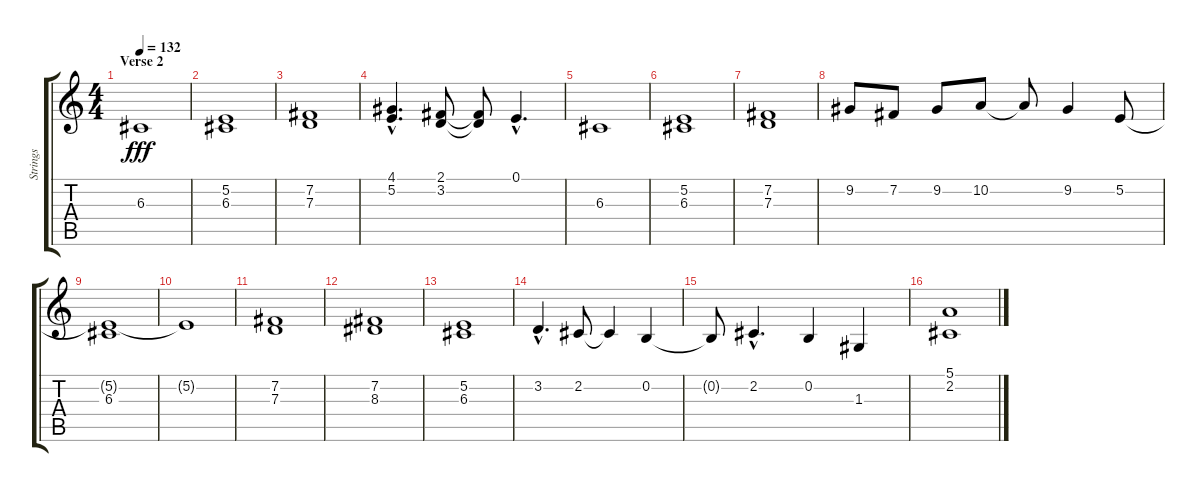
\track ("Strings" "Strings") {instrument synthstrings1}
\staff {score tabs}
\tuning (E4 B3 G3 D3 A2 E2) {hide}
\ts (4 4)
\section ("" "Verse 2")
\tempo 132
\clef g2
\ks c
6.3.1{dy fff} |
(5.2 6.3).1 |
(7.2 7.3).1 |
(4.1{hac} 5.2{hac}).4{d} (2.1 3.2).8 (2.1{t} 3.2{t}).8 0.1{hac}.4{d} |
6.3.1 |
(5.2 6.3).1 |
(7.2 7.3).1 |
9.2.8 7.2.8 9.2.8 10.2.8 10.2{t}.8 9.2.4 5.2.8 |
(5.2{t} 6.3).1 |
5.2{t}.1 |
(7.2 7.3).1 |
(7.2 8.3).1 |
(5.2 6.3).1 |
3.2{hac}.4{d} 2.2.8 2.2{t}.4 0.2.4 |
0.2{t}.8 2.2{hac}.4{d} 0.2.4 1.3.4 |
(5.1 2.2).1
